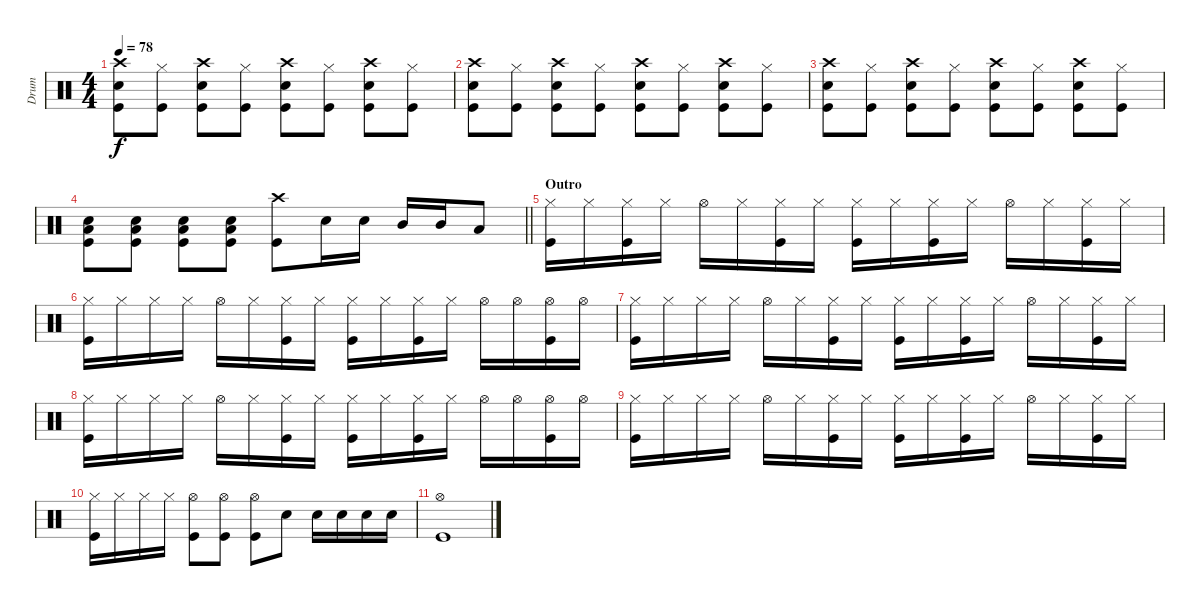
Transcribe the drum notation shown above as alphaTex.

\track ("Drum" "Drum") {instrument percussion}
\staff {score}
\articulation defaults
\ts (4 4)
\tempo 78
\clef neutral
\ks c
("Crash high (hit)" "Snare (hit) 2" "Kick (hit)").8{dy f} ("Hi-Hat (closed)" "Kick (hit)").8 ("Crash high (hit)" "Snare (hit) 2" "Kick (hit)").8 ("Hi-Hat (closed)" "Kick (hit)").8 ("Crash high (hit)" "Snare (hit) 2" "Kick (hit)").8 ("Hi-Hat (closed)" "Kick (hit)").8 ("Crash high (hit)" "Snare (hit) 2" "Kick (hit)").8 ("Hi-Hat (closed)" "Kick (hit)").8 |
("Crash high (hit)" "Snare (hit) 2" "Kick (hit)").8 ("Hi-Hat (closed)" "Kick (hit)").8 ("Crash high (hit)" "Snare (hit) 2" "Kick (hit)").8 ("Hi-Hat (closed)" "Kick (hit)").8 ("Crash high (hit)" "Snare (hit) 2" "Kick (hit)").8 ("Hi-Hat (closed)" "Kick (hit)").8 ("Crash high (hit)" "Snare (hit) 2" "Kick (hit)").8 ("Hi-Hat (closed)" "Kick (hit)").8 |
("Crash high (hit)" "Snare (hit) 2" "Kick (hit)").8 ("Hi-Hat (closed)" "Kick (hit)").8 ("Crash high (hit)" "Snare (hit) 2" "Kick (hit)").8 ("Hi-Hat (closed)" "Kick (hit)").8 ("Crash high (hit)" "Snare (hit) 2" "Kick (hit)").8 ("Hi-Hat (closed)" "Kick (hit)").8 ("Crash high (hit)" "Snare (hit) 2" "Kick (hit)").8 ("Hi-Hat (closed)" "Kick (hit)").8 |
\barLineRight lightlight
("Low Tom (hit)" "Snare (hit) 2" "Kick (hit)").8 ("Low Tom (hit)" "Snare (hit) 2" "Kick (hit)").8 ("Low Tom (hit)" "Snare (hit) 2" "Kick (hit)").8 ("Low Tom (hit)" "Snare (hit) 2" "Kick (hit)").8 ("Crash high (hit)" "Kick (hit)").8 "Snare (hit) 2".16 "Snare (hit) 2".16 "Mid Tom (hit)".16 "Mid Tom (hit)".16 "Low Tom (hit)".8 |
\section ("" "Outro")
("Hi-Hat (closed)" "Kick (hit)").16 "Hi-Hat (closed)".16 ("Hi-Hat (closed)" "Kick (hit)").16 "Hi-Hat (closed)".16 "Hi-Hat (open)".16 "Hi-Hat (closed)".16 ("Hi-Hat (closed)" "Kick (hit)").16 "Hi-Hat (closed)".16 ("Hi-Hat (closed)" "Kick (hit)").16 "Hi-Hat (closed)".16 ("Hi-Hat (closed)" "Kick (hit)").16 "Hi-Hat (closed)".16 "Hi-Hat (open)".16 "Hi-Hat (closed)".16 ("Hi-Hat (closed)" "Kick (hit)").16 "Hi-Hat (closed)".16 |
("Hi-Hat (closed)" "Kick (hit)").16 "Hi-Hat (closed)".16 "Hi-Hat (closed)".16 "Hi-Hat (closed)".16 "Hi-Hat (open)".16 "Hi-Hat (closed)".16 ("Hi-Hat (closed)" "Kick (hit)").16 "Hi-Hat (closed)".16 ("Hi-Hat (closed)" "Kick (hit)").16 "Hi-Hat (closed)".16 ("Hi-Hat (closed)" "Kick (hit)").16 "Hi-Hat (closed)".16 "Hi-Hat (open)".16 "Hi-Hat (open)".16 ("Hi-Hat (open)" "Kick (hit)").16 "Hi-Hat (open)".16 |
("Hi-Hat (closed)" "Kick (hit)").16 "Hi-Hat (closed)".16 "Hi-Hat (closed)".16 "Hi-Hat (closed)".16 "Hi-Hat (open)".16 "Hi-Hat (closed)".16 ("Hi-Hat (closed)" "Kick (hit)").16 "Hi-Hat (closed)".16 ("Hi-Hat (closed)" "Kick (hit)").16 "Hi-Hat (closed)".16 ("Hi-Hat (closed)" "Kick (hit)").16 "Hi-Hat (closed)".16 "Hi-Hat (open)".16 "Hi-Hat (closed)".16 ("Hi-Hat (closed)" "Kick (hit)").16 "Hi-Hat (closed)".16 |
("Hi-Hat (closed)" "Kick (hit)").16 "Hi-Hat (closed)".16 "Hi-Hat (closed)".16 "Hi-Hat (closed)".16 "Hi-Hat (open)".16 "Hi-Hat (closed)".16 ("Hi-Hat (closed)" "Kick (hit)").16 "Hi-Hat (closed)".16 ("Hi-Hat (closed)" "Kick (hit)").16 "Hi-Hat (closed)".16 ("Hi-Hat (closed)" "Kick (hit)").16 "Hi-Hat (closed)".16 "Hi-Hat (open)".16 "Hi-Hat (open)".16 ("Hi-Hat (open)" "Kick (hit)").16 "Hi-Hat (open)".16 |
("Hi-Hat (closed)" "Kick (hit)").16 "Hi-Hat (closed)".16 "Hi-Hat (closed)".16 "Hi-Hat (closed)".16 "Hi-Hat (open)".16 "Hi-Hat (closed)".16 ("Hi-Hat (closed)" "Kick (hit)").16 "Hi-Hat (closed)".16 ("Hi-Hat (closed)" "Kick (hit)").16 "Hi-Hat (closed)".16 ("Hi-Hat (closed)" "Kick (hit)").16 "Hi-Hat (closed)".16 "Hi-Hat (open)".16 "Hi-Hat (closed)".16 ("Hi-Hat (closed)" "Kick (hit)").16 "Hi-Hat (closed)".16 |
("Hi-Hat (closed)" "Kick (hit)").16 "Hi-Hat (closed)".16 "Hi-Hat (closed)".16 "Hi-Hat (closed)".16 ("Hi-Hat (open)" "Kick (hit)").8 ("Hi-Hat (open)" "Kick (hit)").8 ("Hi-Hat (open)" "Kick (hit)").8 "Snare (hit) 2".8 "Snare (hit) 2".16 "Snare (hit) 2".16 "Snare (hit) 2".16 "Snare (hit) 2".16 |
("Hi-Hat (open)" "Kick (hit)").1
